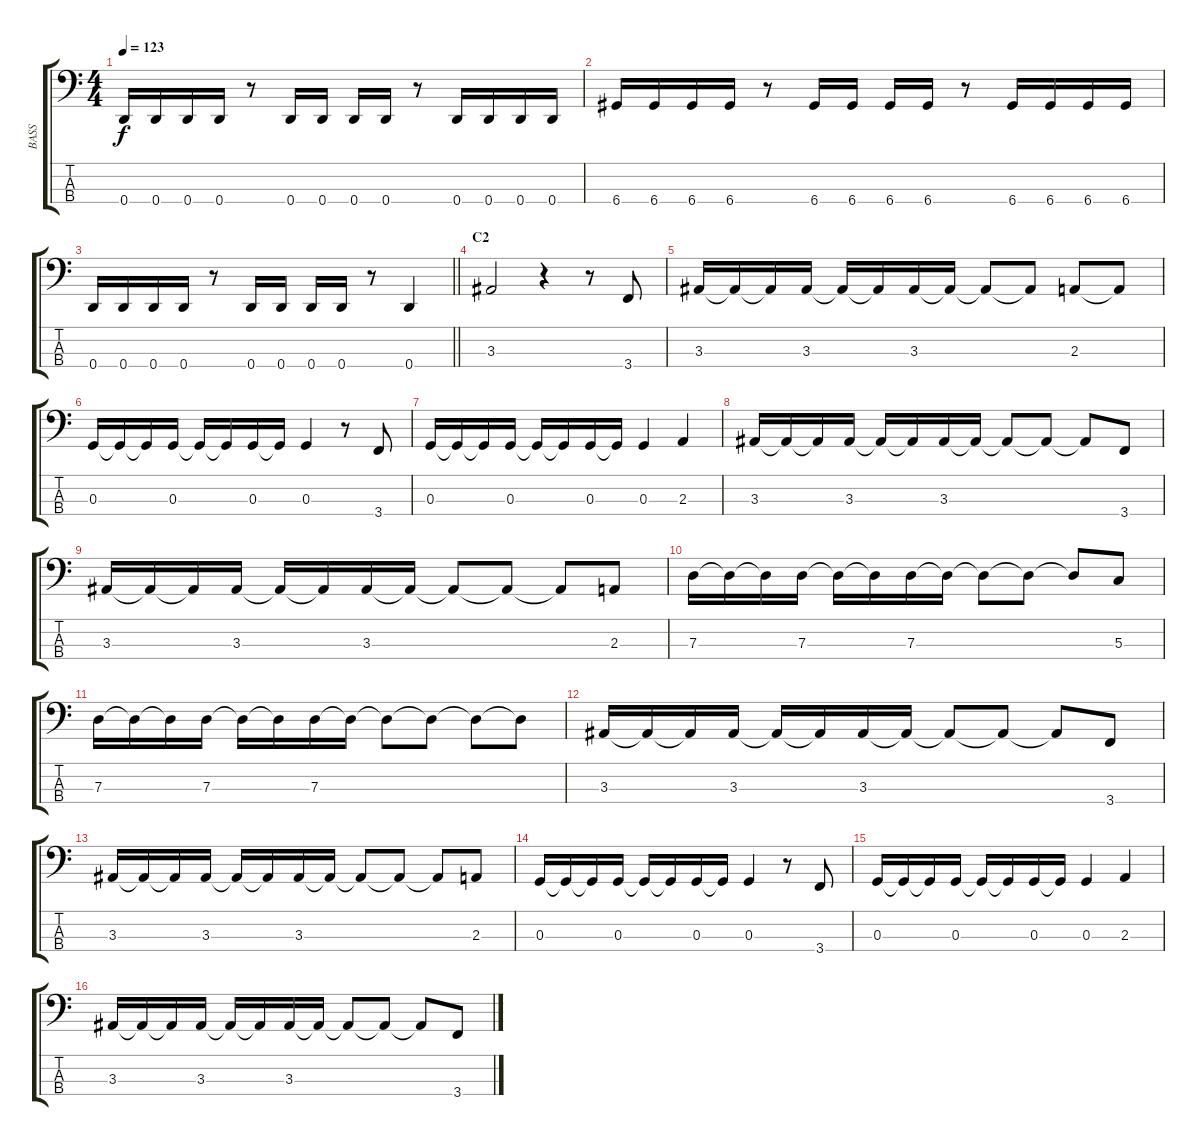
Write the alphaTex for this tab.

\track ("BASS" "BASS") {instrument electricbassfinger}
\staff {score tabs}
\tuning (F2 C2 G1 D1) {hide}
\ts (4 4)
\tempo 123
\clef f4
\ks c
0.4.16{dy f} 0.4.16 0.4.16 0.4.16 r.8 0.4.16 0.4.16 0.4.16 0.4.16 r.8 0.4.16 0.4.16 0.4.16 0.4.16 |
6.4.16 6.4.16 6.4.16 6.4.16 r.8 6.4.16 6.4.16 6.4.16 6.4.16 r.8 6.4.16 6.4.16 6.4.16 6.4.16 |
\barLineRight lightlight
0.4.16 0.4.16 0.4.16 0.4.16 r.8 0.4.16 0.4.16 0.4.16 0.4.16 r.8 0.4.4 |
\section ("" "C2")
3.3.2 r.4 r.8 3.4.8 |
3.3.16 3.3{t}.16 3.3{t}.16 3.3.16 3.3{t}.16 3.3{t}.16 3.3.16 3.3{t}.16 3.3{t}.8 3.3{t}.8 2.3.8 2.3{t}.8 |
0.3.16 0.3{t}.16 0.3{t}.16 0.3.16 0.3{t}.16 0.3{t}.16 0.3.16 0.3{t}.16 0.3.4 r.8 3.4.8 |
0.3.16 0.3{t}.16 0.3{t}.16 0.3.16 0.3{t}.16 0.3{t}.16 0.3.16 0.3{t}.16 0.3.4 2.3.4 |
3.3.16 3.3{t}.16 3.3{t}.16 3.3.16 3.3{t}.16 3.3{t}.16 3.3.16 3.3{t}.16 3.3{t}.8 3.3{t}.8 3.3{t}.8 3.4.8 |
3.3.16 3.3{t}.16 3.3{t}.16 3.3.16 3.3{t}.16 3.3{t}.16 3.3.16 3.3{t}.16 3.3{t}.8 3.3{t}.8 3.3{t}.8 2.3.8 |
7.3.16 7.3{t}.16 7.3{t}.16 7.3.16 7.3{t}.16 7.3{t}.16 7.3.16 7.3{t}.16 7.3{t}.8 7.3{t}.8 7.3{t}.8 5.3.8 |
7.3.16 7.3{t}.16 7.3{t}.16 7.3.16 7.3{t}.16 7.3{t}.16 7.3.16 7.3{t}.16 7.3{t}.8 7.3{t}.8 7.3{t}.8 7.3{t}.8 |
3.3.16 3.3{t}.16 3.3{t}.16 3.3.16 3.3{t}.16 3.3{t}.16 3.3.16 3.3{t}.16 3.3{t}.8 3.3{t}.8 3.3{t}.8 3.4.8 |
3.3.16 3.3{t}.16 3.3{t}.16 3.3.16 3.3{t}.16 3.3{t}.16 3.3.16 3.3{t}.16 3.3{t}.8 3.3{t}.8 3.3{t}.8 2.3.8 |
0.3.16 0.3{t}.16 0.3{t}.16 0.3.16 0.3{t}.16 0.3{t}.16 0.3.16 0.3{t}.16 0.3.4 r.8 3.4.8 |
0.3.16 0.3{t}.16 0.3{t}.16 0.3.16 0.3{t}.16 0.3{t}.16 0.3.16 0.3{t}.16 0.3.4 2.3.4 |
3.3.16 3.3{t}.16 3.3{t}.16 3.3.16 3.3{t}.16 3.3{t}.16 3.3.16 3.3{t}.16 3.3{t}.8 3.3{t}.8 3.3{t}.8 3.4.8
